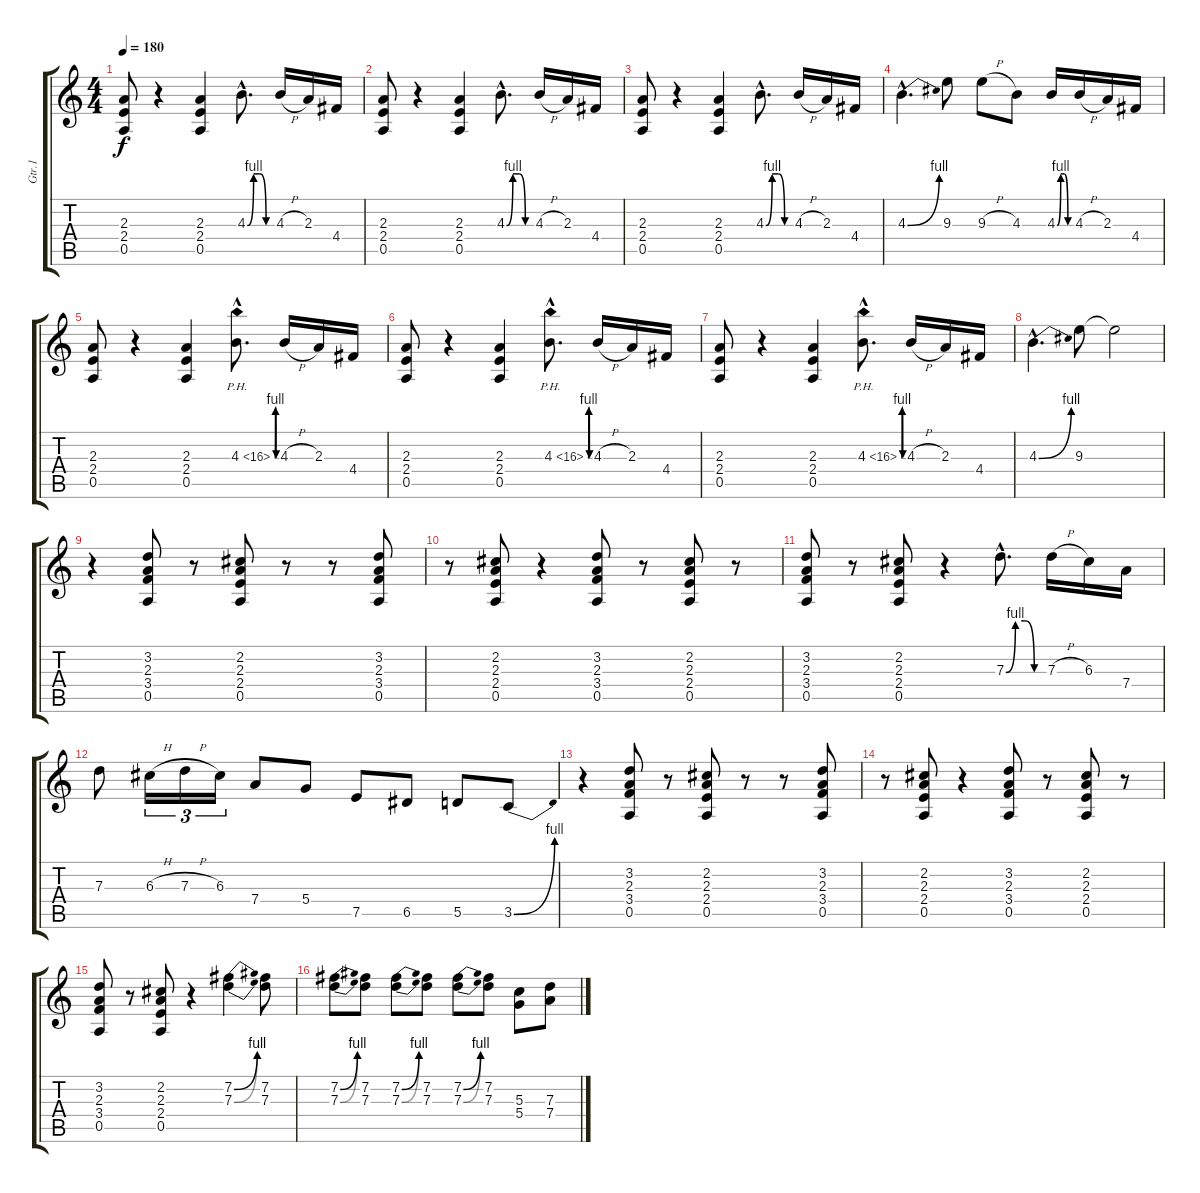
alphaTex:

\track ("Gtr.1" "Gtr.1") {instrument distortionguitar}
\staff {score tabs}
\tuning (E4 B3 G3 D3 A2 E2) {hide}
\ts (4 4)
\tempo 180
\clef g2
\ks c
(2.3 2.4 0.5).8{dy f} r.4 (2.3 2.4 0.5).4 4.3{be (custom 0 0 15 4 30 4 45 0 60 0) hac}.8{d} 4.3{h}.16 2.3.16 4.4.16 |
(2.3 2.4 0.5).8 r.4 (2.3 2.4 0.5).4 4.3{be (custom 0 0 15 4 30 4 45 0 60 0) hac}.8{d} 4.3{h}.16 2.3.16 4.4.16 |
(2.3 2.4 0.5).8 r.4 (2.3 2.4 0.5).4 4.3{be (custom 0 0 15 4 30 4 45 0 60 0) hac}.8{d} 4.3{h}.16 2.3.16 4.4.16 |
4.3{be (bend 0 0 60 4) hac}.4{d} 9.3.8 9.3{h}.8 4.3.8 4.3{be (custom 0 0 15 4 30 4 45 0 60 0)}.16 4.3{h}.16 2.3.16 4.4.16 |
(2.3 2.4 0.5).8 r.4 (2.3 2.4 0.5).4 4.3{be (custom 0 0 15 4 30 4 45 0 60 0) ph 12 hac}.8{d} 4.3{h}.16 2.3.16 4.4.16 |
(2.3 2.4 0.5).8 r.4 (2.3 2.4 0.5).4 4.3{be (custom 0 0 15 4 30 4 45 0 60 0) ph 12 hac}.8{d} 4.3{h}.16 2.3.16 4.4.16 |
(2.3 2.4 0.5).8 r.4 (2.3 2.4 0.5).4 4.3{be (custom 0 0 15 4 30 4 45 0 60 0) ph 12 hac}.8{d} 4.3{h}.16 2.3.16 4.4.16 |
4.3{be (bend 0 0 60 4) hac}.4{d} 9.3.8 9.3{t}.2 |
r.4 (3.2 2.3 3.4 0.5).8 r.8 (2.2 2.3 2.4 0.5).8 r.8 r.8 (3.2 2.3 3.4 0.5).8 |
r.8 (2.2 2.3 2.4 0.5).8 r.4 (3.2 2.3 3.4 0.5).8 r.8 (2.2 2.3 2.4 0.5).8 r.8 |
(3.2 2.3 3.4 0.5).8 r.8 (2.2 2.3 2.4 0.5).8 r.4 7.3{be (custom 0 0 15 4 30 4 45 0 60 0) hac}.8{d} 7.3{h}.16 6.3.16 7.4.16 |
7.3.8 6.3{h}.16{tu (3 2)} 7.3{h}.16{tu (3 2)} 6.3.16{tu (3 2)} 7.4.8 5.4.8 7.5.8 6.5.8 5.5.8 3.5{be (bend 0 0 60 4)}.8 |
r.4 (3.2 2.3 3.4 0.5).8 r.8 (2.2 2.3 2.4 0.5).8 r.8 r.8 (3.2 2.3 3.4 0.5).8 |
r.8 (2.2 2.3 2.4 0.5).8 r.4 (3.2 2.3 3.4 0.5).8 r.8 (2.2 2.3 2.4 0.5).8 r.8 |
(3.2 2.3 3.4 0.5).8 r.8 (2.2 2.3 2.4 0.5).8 r.4 (7.2{be (bend 0 0 60 4)} 7.3{be (bend 0 0 60 4)}).4 (7.2 7.3).8 |
(7.2{be (bend 0 0 60 4)} 7.3{be (bend 0 0 60 4)}).8 (7.2 7.3).8 (7.2{be (bend 0 0 60 4)} 7.3{be (bend 0 0 60 4)}).8 (7.2 7.3).8 (7.2{be (bend 0 0 60 4)} 7.3{be (bend 0 0 60 4)}).8 (7.2 7.3).8 (5.3 5.4).8 (7.3 7.4).8
